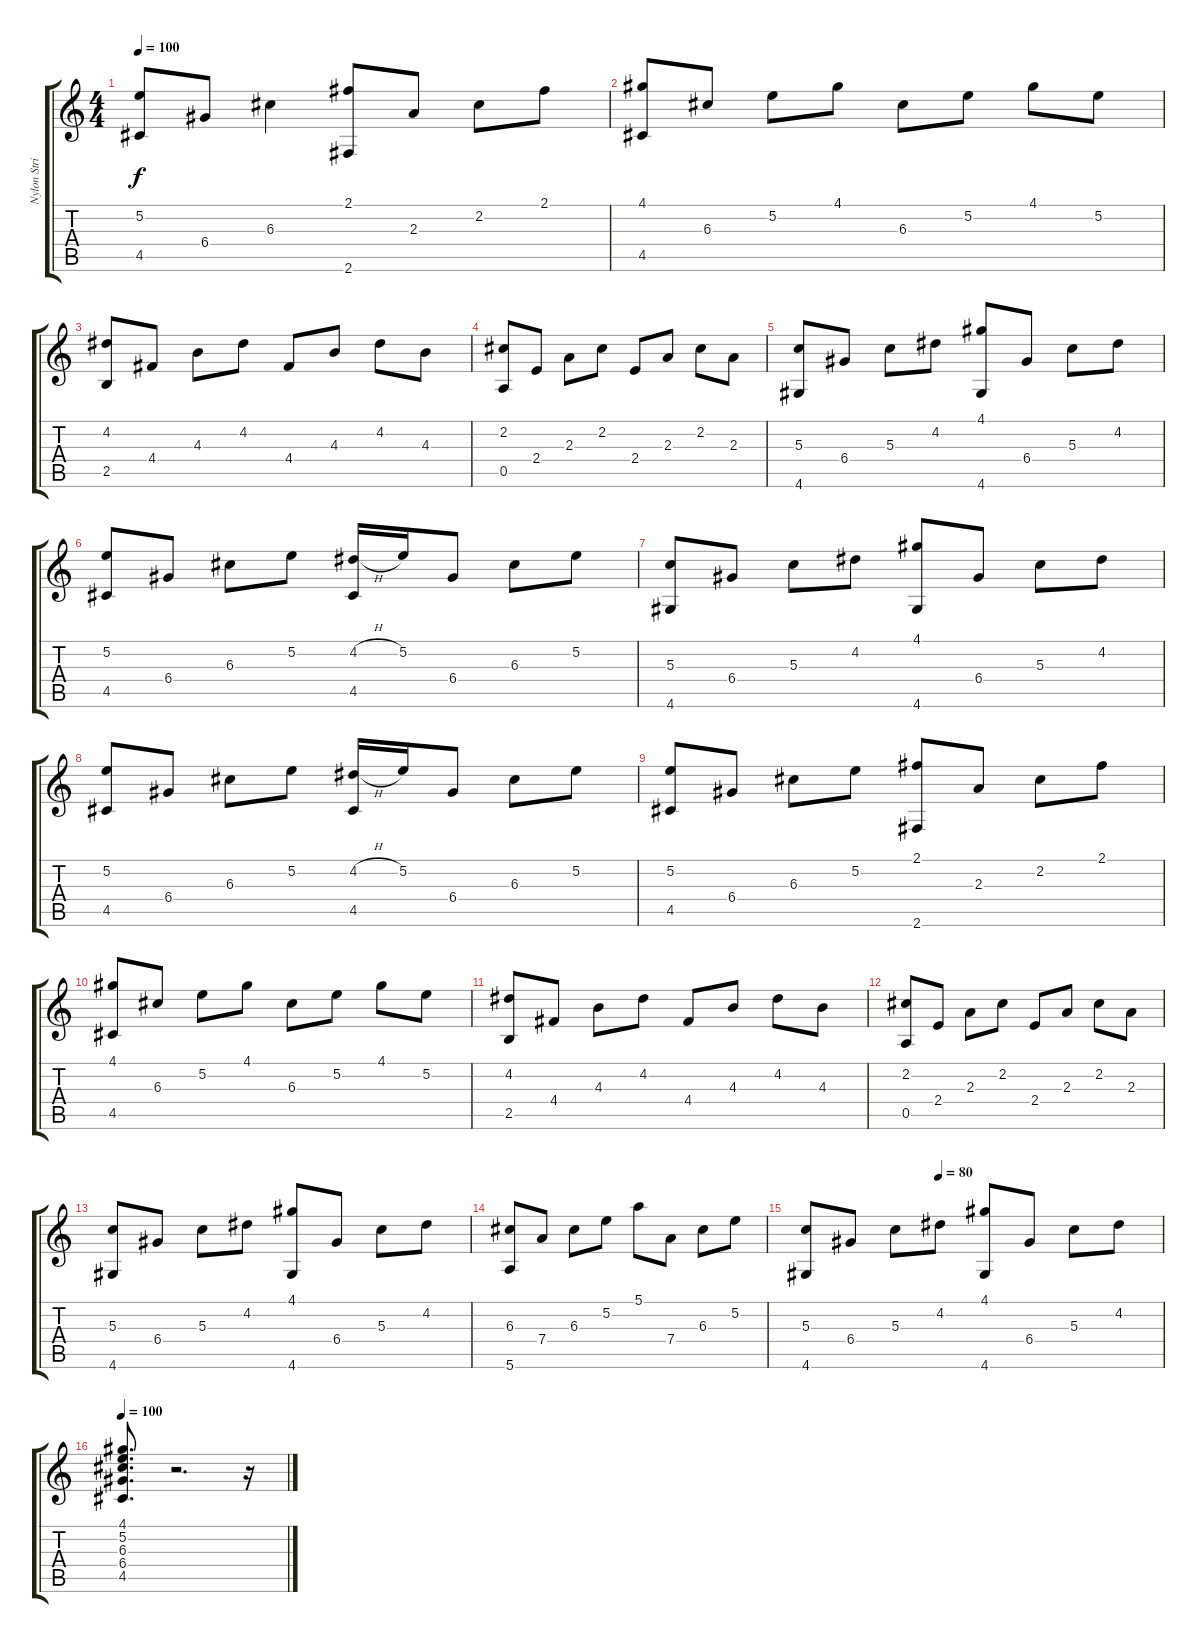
\track ("Nylon String" "Nylon Stri") {instrument acousticguitarsteel}
\staff {score tabs}
\tuning (E4 B3 G3 D3 A2 E2) {hide}
\ts (4 4)
\tempo 100
\clef g2
\ks c
(5.2 4.5).8{dy f instrument acousticguitarsteel} 6.4.8 6.3.4 (2.1 2.6).8 2.3.8 2.2.8 2.1.8 |
(4.1 4.5).8 6.3.8 5.2.8 4.1.8 6.3.8 5.2.8 4.1.8 5.2.8 |
(4.2 2.5).8 4.4.8 4.3.8 4.2.8 4.4.8 4.3.8 4.2.8 4.3.8 |
(2.2 0.5).8 2.4.8 2.3.8 2.2.8 2.4.8 2.3.8 2.2.8 2.3.8 |
(5.3 4.6).8 6.4.8 5.3.8 4.2.8 (4.1 4.6).8 6.4.8 5.3.8 4.2.8 |
(5.2 4.5).8 6.4.8 6.3.8 5.2.8 (4.2{h} 4.5).16 5.2.16 6.4.8 6.3.8 5.2.8 |
(5.3 4.6).8 6.4.8 5.3.8 4.2.8 (4.1 4.6).8 6.4.8 5.3.8 4.2.8 |
(5.2 4.5).8 6.4.8 6.3.8 5.2.8 (4.2{h} 4.5).16 5.2.16 6.4.8 6.3.8 5.2.8 |
(5.2 4.5).8 6.4.8 6.3.8 5.2.8 (2.1 2.6).8 2.3.8 2.2.8 2.1.8 |
(4.1 4.5).8 6.3.8 5.2.8 4.1.8 6.3.8 5.2.8 4.1.8 5.2.8 |
(4.2 2.5).8 4.4.8 4.3.8 4.2.8 4.4.8 4.3.8 4.2.8 4.3.8 |
(2.2 0.5).8 2.4.8 2.3.8 2.2.8 2.4.8 2.3.8 2.2.8 2.3.8 |
(5.3 4.6).8 6.4.8 5.3.8 4.2.8 (4.1 4.6).8 6.4.8 5.3.8 4.2.8 |
(6.3 5.6).8 7.4.8 6.3.8 5.2.8 5.1.8 7.4.8 6.3.8 5.2.8 |
\tempo (80 0.375)
(5.3 4.6).8 6.4.8 5.3.8 4.2.8 (4.1 4.6).8 6.4.8 5.3.8 4.2.8 |
\tempo 100
(4.1 5.2 6.3 6.4 4.5).8{d} r.2{d} r.16
